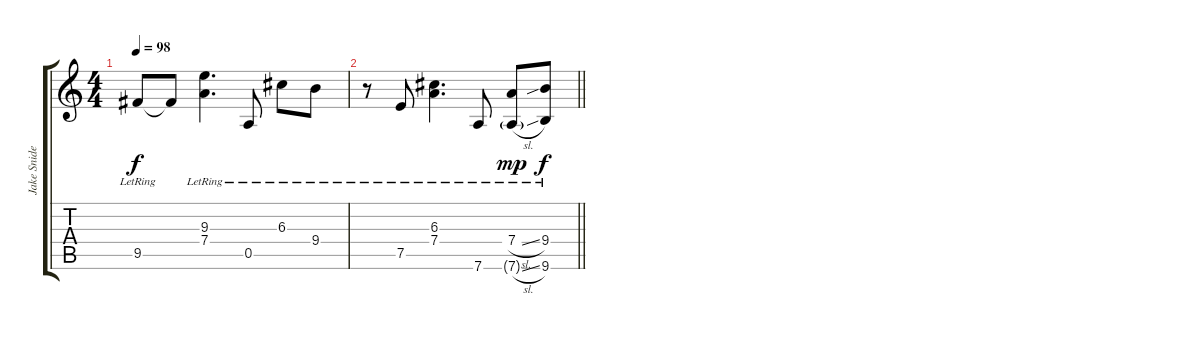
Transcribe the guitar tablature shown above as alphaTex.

\track ("Jake Snider" "Jake Snide") {instrument electricguitarclean}
\staff {score tabs}
\tuning (E4 B3 G3 D3 A2 D2) {hide}
\ts (4 4)
\tempo 98
\clef g2
\ks c
9.5{lr}.8{dy f} 9.5{t}.8 (9.3{lr} 7.4{lr}).4{d} 0.5{lr}.8 6.3{lr}.8 9.4{lr}.8 |
\barLineRight lightlight
r.8 7.5{lr}.8 (6.3{lr} 7.4).4{d} 7.6{lr}.8 (7.4{sl lr} 7.6{sl g lr}).8{dy mp} (9.4{lr} 9.6{lr}).8{dy f}
